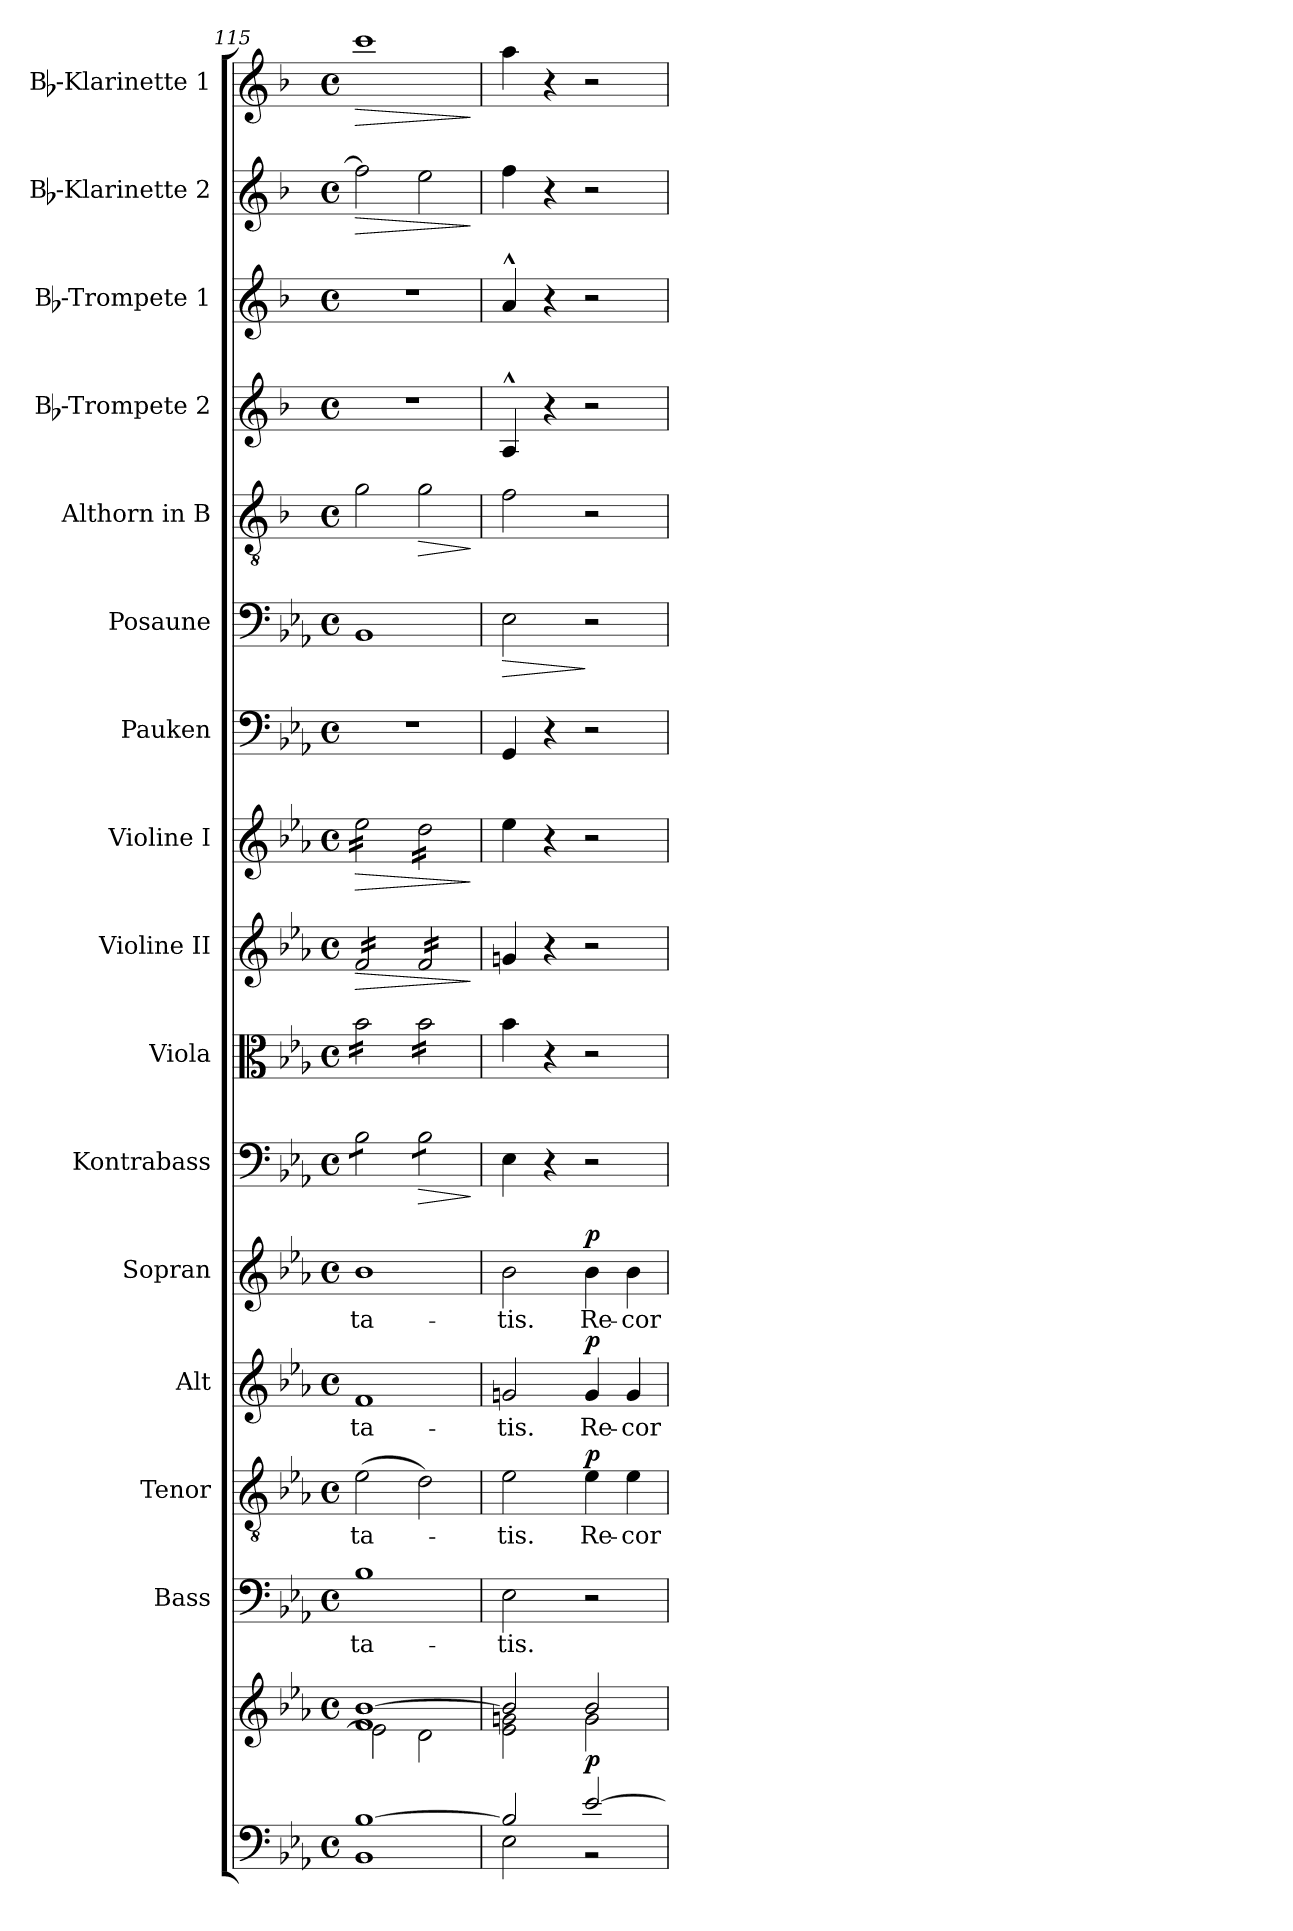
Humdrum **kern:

**kern	**kern	**dynam	**kern	**text	**kern	**text	**dynam	**kern	**text	**dynam	**kern	**text	**dynam	**kern	**dynam	**kern	**kern	**dynam	**kern	**dynam	**kern	**kern	**dynam	**kern	**dynam	**kern	**kern	**kern	**dynam	**kern	**dynam
*part16	*part16	*part16	*part15	*part15	*part14	*part14	*part14	*part13	*part13	*part13	*part12	*part12	*part12	*part11	*part11	*part10	*part9	*part9	*part8	*part8	*part7	*part6	*part6	*part5	*part5	*part4	*part3	*part2	*part2	*part1	*part1
*staff17	*staff16	*staff16/17	*staff15	*staff15	*staff14	*staff14	*staff14	*staff13	*staff13	*staff13	*staff12	*staff12	*staff12	*staff11	*staff11	*staff10	*staff9	*staff9	*staff8	*staff8	*staff7	*staff6	*staff6	*staff5	*staff5	*staff4	*staff3	*staff2	*staff2	*staff1	*staff1
*	*	*	*I"Bass	*	*I"Tenor	*	*	*I"Alt	*	*	*I"Sopran	*	*	*I"Kontrabass	*	*I"Viola	*I"Violine II	*	*I"Violine I	*	*I"Pauken	*I"Posaune	*	*I"Althorn in B	*	*I"Bb-Trompete 2	*I"Bb-Trompete 1	*I"Bb-Klarinette 2	*	*I"Bb-Klarinette 1	*
*	*	*	*I'B.	*	*I'T.	*	*	*I'A.	*	*	*I'S.	*	*	*I'Kb.	*	*I'Vla.	*I'Vl. II	*	*I'Vl. I	*	*I'Pk.	*I'Pos.	*	*	*	*I'Bb Trp. 2	*I'Bb Trp. 1	*I'Bb Kl. 2	*	*I'Bb Kl. 1	*
*clefF4	*clefG2	*	*clefF4	*	*clefGv2	*	*	*clefG2	*	*	*clefG2	*	*	*clefF4	*	*clefC3	*clefG2	*	*clefG2	*	*clefF4	*clefF4	*	*clefGv2	*	*clefG2	*clefG2	*clefG2	*	*clefG2	*
*	*	*	*	*	*	*	*	*	*	*	*	*	*	*ITrd7c12	*	*	*	*	*	*	*	*	*	*ITrd1c2	*	*ITrd1c2	*ITrd1c2	*ITrd1c2	*	*ITrd1c2	*
*k[b-e-a-]	*k[b-e-a-]	*	*k[b-e-a-]	*	*k[b-e-a-]	*	*	*k[b-e-a-]	*	*	*k[b-e-a-]	*	*	*k[b-e-a-]	*	*k[b-e-a-]	*k[b-e-a-]	*	*k[b-e-a-]	*	*k[b-e-a-]	*k[b-e-a-]	*	*k[b-e-a-]	*	*k[b-e-a-]	*k[b-e-a-]	*k[b-e-a-]	*	*k[b-e-a-]	*
*E-:	*E-:	*	*E-:	*	*E-:	*	*	*E-:	*	*	*E-:	*	*	*E-:	*	*E-:	*E-:	*	*E-:	*	*E-:	*E-:	*	*E-:	*	*E-:	*E-:	*E-:	*	*E-:	*
*M4/4	*M4/4	*	*M4/4	*	*M4/4	*	*	*M4/4	*	*	*M4/4	*	*	*M4/4	*	*M4/4	*M4/4	*	*M4/4	*	*M4/4	*M4/4	*	*M4/4	*	*M4/4	*M4/4	*M4/4	*	*M4/4	*
*met(c)	*met(c)	*	*met(c)	*	*met(c)	*	*	*met(c)	*	*	*met(c)	*	*	*met(c)	*	*met(c)	*met(c)	*	*met(c)	*	*met(c)	*met(c)	*	*met(c)	*	*met(c)	*met(c)	*met(c)	*	*met(c)	*
=115	=115	=115	=115	=115	=115	=115	=115	=115	=115	=115	=115	=115	=115	=115	=115	=115	=115	=115	=115	=115	=115	=115	=115	=115	=115	=115	=115	=115	=115	=115	=115
*^	*^	*	*	*	*	*	*	*	*	*	*	*	*	*	*	*	*	*	*	*	*	*	*	*	*	*	*	*	*	*	*
!	!	!	!	!	!	!LO:LY:b	!	!LO:LY:b	!	!	!LO:LY:b	!	!	!LO:LY:b	!	!	!	!	!	!LO:HP:b	!	!LO:HP:b	!	!	!	!	!	!	!	!	!LO:HP:b	!	!LO:HP:b
*	*	*	*	*	*	*	*	*	*	*	*	*	*	*	*	*tremolo	*	*	*	*	*	*	*	*	*	*	*	*	*	*	*	*	*
*	*	*	*	*	*	*	*	*	*	*	*	*	*	*	*	*	*	*tremolo	*	*	*	*	*	*	*	*	*	*	*	*	*	*	*
*	*	*	*	*	*	*	*	*	*	*	*	*	*	*	*	*	*	*	*tremolo	*	*	*	*	*	*	*	*	*	*	*	*	*	*
*	*	*	*	*	*	*	*	*	*	*	*	*	*	*	*	*	*	*	*	*	*tremolo	*	*	*	*	*	*	*	*	*	*	*	*
[>1B-	1BB-	1f [>1b-	2e-\]	.	1B-	-ta-	(>2e-\	-ta-	.	1f	-ta-	.	1b-	-ta-	.	8BB-\L	.	16b-\LL	16f/LL	>	16ee-\LL	>	1r	1BB-	.	2f\	.	1r	1r	2ee-\]	>	1bb-	>
.	.	.	.	.	.	.	.	.	.	.	.	.	.	.	.	.	.	16b-\	16f/	.	16ee-\	.	.	.	.	.	.	.	.	.	.	.	.
.	.	.	.	.	.	.	.	.	.	.	.	.	.	.	.	8BB-\	.	16b-\	16f/	.	16ee-\	.	.	.	.	.	.	.	.	.	.	.	.
.	.	.	.	.	.	.	.	.	.	.	.	.	.	.	.	.	.	16b-\	16f/	.	16ee-\	.	.	.	.	.	.	.	.	.	.	.	.
.	.	.	.	.	.	.	.	.	.	.	.	.	.	.	.	8BB-\	.	16b-\	16f/	.	16ee-\	.	.	.	.	.	.	.	.	.	.	.	.
.	.	.	.	.	.	.	.	.	.	.	.	.	.	.	.	.	.	16b-\	16f/	.	16ee-\	.	.	.	.	.	.	.	.	.	.	.	.
.	.	.	.	.	.	.	.	.	.	.	.	.	.	.	.	8BB-\J	.	16b-\	16f/	.	16ee-\	.	.	.	.	.	.	.	.	.	.	.	.
.	.	.	.	.	.	.	.	.	.	.	.	.	.	.	.	.	.	16b-\JJ	16f/JJ	.	16ee-\JJ	.	.	.	.	.	.	.	.	.	.	.	.
!	!	!	!	!	!	!	!	!	!	!	!	!	!	!	!	!	!LO:HP:b	!	!	!	!	!	!	!	!	!	!LO:HP:b	!	!	!	!	!	!
.	.	.	2d\	.	.	.	2d\)	.	.	.	.	.	.	.	.	8BB-\L	>	16b-\LL	16f/LL	.	16dd\LL	.	.	.	.	2f\	>	.	.	2dd\	.	.	.
.	.	.	.	.	.	.	.	.	.	.	.	.	.	.	.	.	.	16b-\	16f/	.	16dd\	.	.	.	.	.	.	.	.	.	.	.	.
.	.	.	.	.	.	.	.	.	.	.	.	.	.	.	.	8BB-\	.	16b-\	16f/	.	16dd\	.	.	.	.	.	.	.	.	.	.	.	.
.	.	.	.	.	.	.	.	.	.	.	.	.	.	.	.	.	.	16b-\	16f/	.	16dd\	.	.	.	.	.	.	.	.	.	.	.	.
.	.	.	.	.	.	.	.	.	.	.	.	.	.	.	.	8BB-\	.	16b-\	16f/	.	16dd\	.	.	.	.	.	.	.	.	.	.	.	.
.	.	.	.	.	.	.	.	.	.	.	.	.	.	.	.	.	.	16b-\	16f/	.	16dd\	.	.	.	.	.	.	.	.	.	.	.	.
.	.	.	.	.	.	.	.	.	.	.	.	.	.	.	.	8BB-\J	.	16b-\	16f/	.	16dd\	.	.	.	.	.	.	.	.	.	.	.	.
*	*	*	*	*	*	*	*	*	*	*	*	*	*	*	*	*Xtremolo	*	*	*	*	*	*	*	*	*	*	*	*	*	*	*	*	*
.	.	.	.	.	.	.	.	.	.	.	.	.	.	.	.	.	.	16b-\JJ	16f/JJ	.	16dd\JJ	.	.	.	.	.	.	.	.	.	.	.	.
*	*	*	*	*	*	*	*	*	*	*	*	*	*	*	*	*	*	*	*	*	*Xtremolo	*	*	*	*	*	*	*	*	*	*	*	*
*	*	*	*	*	*	*	*	*	*	*	*	*	*	*	*	*	*	*	*Xtremolo	*	*	*	*	*	*	*	*	*	*	*	*	*	*
*	*	*	*	*	*	*	*	*	*	*	*	*	*	*	*	*	*	*Xtremolo	*	*	*	*	*	*	*	*	*	*	*	*	*	*	*
*v	*v	*	*	*	*	*	*	*	*	*	*	*	*	*	*	*	*	*	*	*	*	*	*	*	*	*	*	*	*	*	*	*	*
*	*v	*v	*	*	*	*	*	*	*	*	*	*	*	*	*	*	*	*	*	*	*	*	*	*	*	*	*	*	*	*	*	*
.	.	.	.	.	.	.	.	.	.	.	.	.	.	.	]	.	.	]	.	]	.	.	.	.	]	.	.	.	]	.	]
=116	=116	=116	=116	=116	=116	=116	=116	=116	=116	=116	=116	=116	=116	=116	=116	=116	=116	=116	=116	=116	=116	=116	=116	=116	=116	=116	=116	=116	=116	=116	=116
*^	*^	*	*	*	*	*	*	*	*	*	*	*	*	*	*	*	*	*	*	*	*	*	*	*	*	*	*	*	*	*	*
!	!	!	!	!	!	!LO:LY:b	!	!LO:LY:b	!	!	!LO:LY:b	!	!	!LO:LY:b	!	!	!	!	!	!	!	!	!	!	!LO:HP:b	!	!	!	!	!	!	!	!
2B-/]	2E-\	2b-/]	2e-\ 2gn\	.	2E-\	-tis.	2e-\	-tis.	.	2gn/	-tis.	.	2b-\	-tis.	.	4EE-\	.	4b-\	4gn/	.	4ee-\	.	4GG/	2E-\	>	2e-\	.	4G^^>/	4g^^>/	4ee-\	.	4gg\	.
.	.	.	.	.	.	.	.	.	.	.	.	.	.	.	.	4r	.	4r	4r	.	4r	.	4r	.	.	.	.	4r	4r	4r	.	4r	.
!	!	!	!	!LO:DY:b	!	!	!	!LO:LY:b	!LO:DY:a	!	!LO:LY:b	!LO:DY:a	!	!LO:LY:b	!LO:DY:a	!	!	!	!	!	!	!	!	!	!	!	!	!	!	!	!	!	!
[>2e-/	2r	2b-/	2g\	p	2r	.	4e-\	Re-	p	4g/	Re-	p	4b-\	Re-	p	2r	.	2r	2r	.	2r	.	2r	2r	]	2r	.	2r	2r	2r	.	2r	.
!	!	!	!	!	!	!	!	!LO:LY:b	!	!	!LO:LY:b	!	!	!LO:LY:b	!	!	!	!	!	!	!	!	!	!	!	!	!	!	!	!	!	!	!
.	.	.	.	.	.	.	4e-\	-cor-	.	4g/	-cor-	.	4b-\	-cor-	.	.	.	.	.	.	.	.	.	.	.	.	.	.	.	.	.	.	.
*v	*v	*	*	*	*	*	*	*	*	*	*	*	*	*	*	*	*	*	*	*	*	*	*	*	*	*	*	*	*	*	*	*	*
*	*v	*v	*	*	*	*	*	*	*	*	*	*	*	*	*	*	*	*	*	*	*	*	*	*	*	*	*	*	*	*	*	*
=	=	=	=	=	=	=	=	=	=	=	=	=	=	=	=	=	=	=	=	=	=	=	=	=	=	=	=	=	=	=	=
*-	*-	*-	*-	*-	*-	*-	*-	*-	*-	*-	*-	*-	*-	*-	*-	*-	*-	*-	*-	*-	*-	*-	*-	*-	*-	*-	*-	*-	*-	*-	*-
